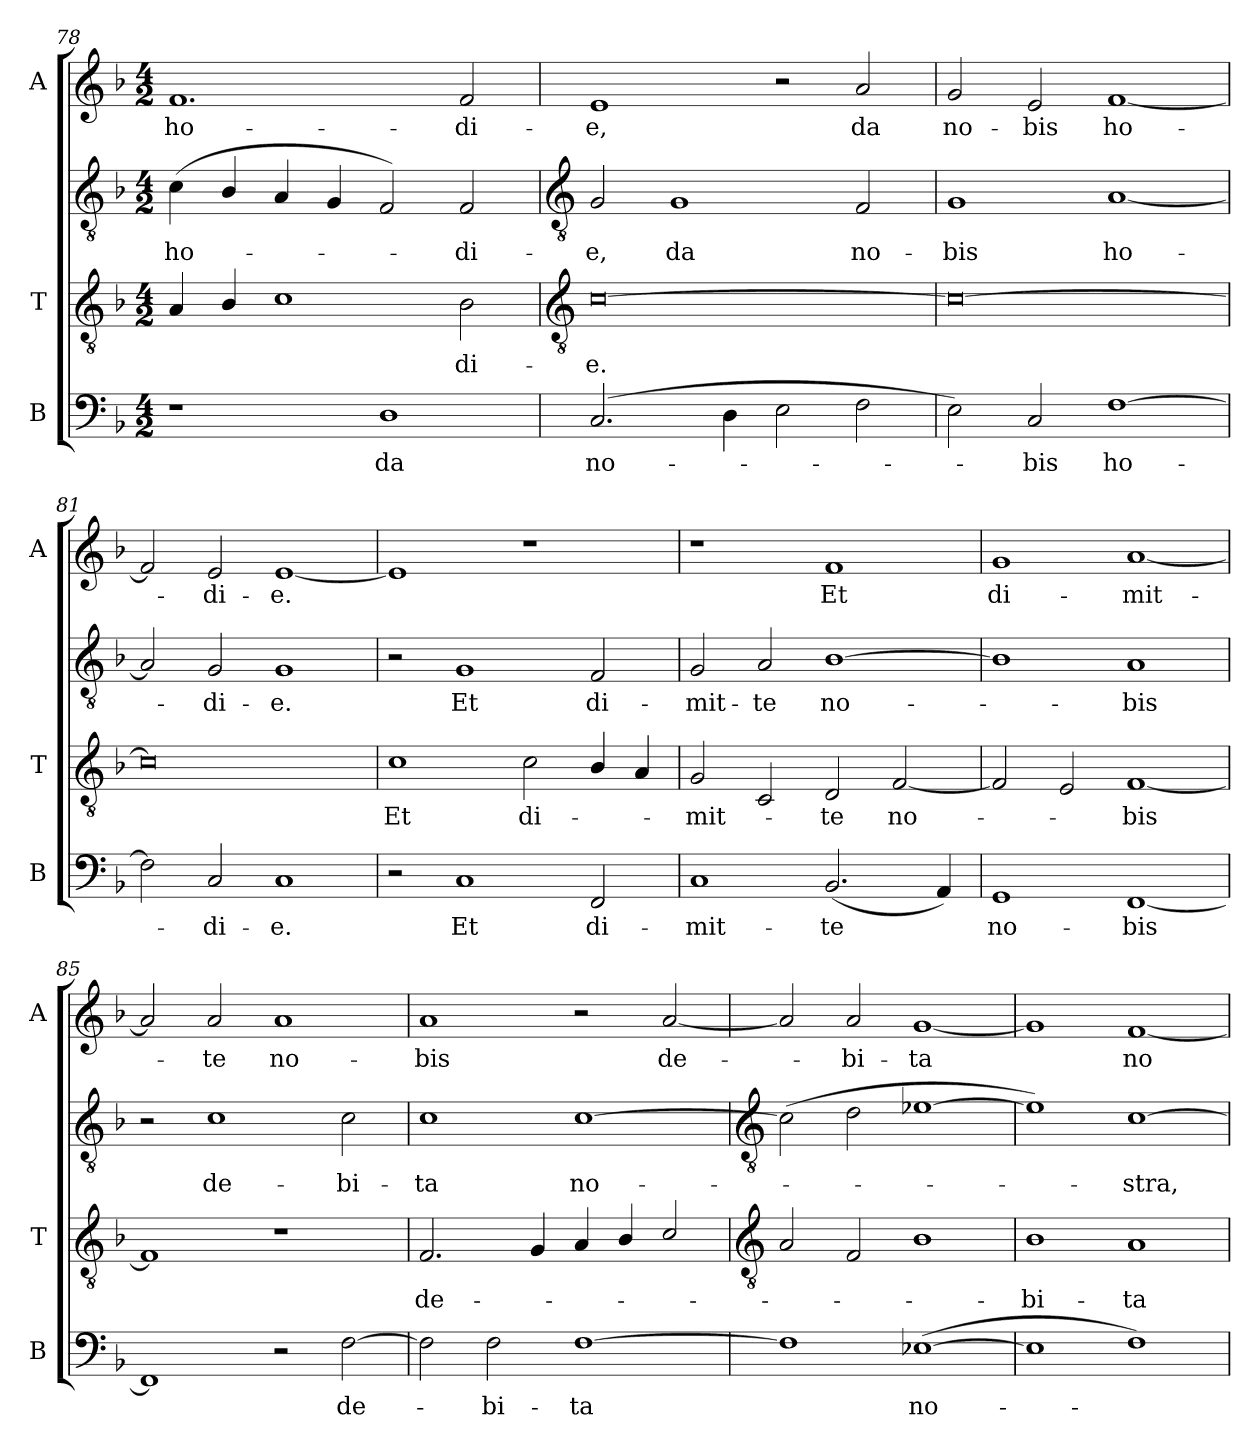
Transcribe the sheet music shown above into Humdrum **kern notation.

**kern	**text	**kern	**text	**kern	**text	**kern	**text
*part3	*part3	*part2	*part2	*part2	*part2	*part1	*part1
*staff4	*staff4	*staff3	*staff3	*staff2	*staff2	*staff1	*staff1
*I"B	*	*I"T	*	*	*	*I"A	*
*I'B	*	*I'T	*	*	*	*I'A	*
*clefF4	*	*clefGv2	*	*clefGv2	*	*clefG2	*
*k[b-]	*	*k[b-]	*	*k[b-]	*	*k[b-]	*
*F:	*	*F:	*	*F:	*	*F:	*
*M4/2	*	*M4/2	*	*M4/2	*	*M4/2	*
=78	=78	=78	=78	=78	=78	=78	=78
!	!	!	!	!	!LO:LY:b	!	!LO:LY:b
1r	.	4A	.	(<4c	ho-	1.f	ho-
.	.	4B-/	.	4B-/	.	.	.
.	.	1c	.	4A	.	.	.
.	.	.	.	4G	.	.	.
!	!LO:LY:b	!	!	!	!	!	!
1D	da	.	.	2F)	.	.	.
!	!	!	!LO:LY:b	!	!LO:LY:b	!	!LO:LY:b
.	.	2B-	-di-	2F	di-	2f	-di-
!!LO:LB:g=z
=79	=79	=79	=79	=79	=79	=79	=79
*	*	*clefGv2	*	*clefGv2	*	*	*
!	!LO:LY:b	!	!LO:LY:b	!	!LO:LY:b	!	!LO:LY:b
(>2.C	no-	[0c	-e.	2G	-e,	1e	-e,
!	!	!	!	!	!LO:LY:b	!	!
.	.	.	.	1G	da	.	.
4D	.	.	.	.	.	.	.
2E	.	.	.	.	.	2r	.
!	!	!	!	!	!LO:LY:b	!	!LO:LY:b
2F	.	.	.	2F	no-	2a	da
=80	=80	=80	=80	=80	=80	=80	=80
!	!	!	!	!	!LO:LY:b	!	!LO:LY:b
2E)	.	0c_	.	1G	bis	2g	no-
!	!LO:LY:b	!	!	!	!	!	!LO:LY:b
2C	bis	.	.	.	.	2e	-bis
!	!LO:LY:b	!	!	!	!LO:LY:b	!	!LO:LY:b
[1F	ho-	.	.	[1A	ho-	[1f	ho-
=81	=81	=81	=81	=81	=81	=81	=81
2F]	.	0c]	.	2A]	.	2f]	.
!	!LO:LY:b	!	!	!	!LO:LY:b	!	!LO:LY:b
2C	di-	.	.	2G	di-	2e	di-
!	!LO:LY:b	!	!	!	!LO:LY:b	!	!LO:LY:b
1C	-e.	.	.	1G	-e.	[1e	-e.
=82	=82	=82	=82	=82	=82	=82	=82
!	!	!	!LO:LY:b	!	!	!	!
2r	.	1c	-Et	2r	.	1e]	.
!	!LO:LY:b	!	!	!	!LO:LY:b	!	!
1C	Et	.	.	1G	Et	.	.
!	!	!	!LO:LY:b	!	!	!	!
.	.	2c	di-	.	.	1r	.
!	!LO:LY:b	!	!	!	!LO:LY:b	!	!
2FF	di-	4B-/	.	2F	di-	.	.
.	.	4A	.	.	.	.	.
=83	=83	=83	=83	=83	=83	=83	=83
!	!LO:LY:b	!	!LO:LY:b	!	!LO:LY:b	!	!
1C	-mit-	2G	mit-	2G	mit-	1r	.
!	!	!	!	!	!LO:LY:b	!	!
.	.	2C	.	2A	-te	.	.
!	!LO:LY:b	!	!LO:LY:b	!	!LO:LY:b	!	!LO:LY:b
(<2.BB-	-te	2D	te	[1B-	no-	1f	Et
!	!	!	!LO:LY:b	!	!	!	!
.	.	[2F	no-	.	.	.	.
4AA)	.	.	.	.	.	.	.
=84	=84	=84	=84	=84	=84	=84	=84
!	!LO:LY:b	!	!	!	!	!	!LO:LY:b
1GG	no-	2F]	.	1B-]	.	1g	di-
.	.	2E	.	.	.	.	.
!	!LO:LY:b	!	!LO:LY:b	!	!LO:LY:b	!	!LO:LY:b
[1FF	-bis	[1F	bis	1A	bis	[1a	-mit-
=85	=85	=85	=85	=85	=85	=85	=85
1FF]	.	1F]	.	2r	.	2a]	.
!	!	!	!	!	!LO:LY:b	!	!LO:LY:b
.	.	.	.	1c	de-	2a	te
!	!	!	!	!	!	!	!LO:LY:b
2r	.	1r	.	.	.	1a	no-
!	!LO:LY:b	!	!	!	!LO:LY:b	!	!
[2F	de-	.	.	2c	-bi-	.	.
=86	=86	=86	=86	=86	=86	=86	=86
!	!	!	!LO:LY:b	!	!LO:LY:b	!	!LO:LY:b
2F]	.	2.F	de-	1c	-ta	1a	-bis
!	!LO:LY:b	!	!	!	!	!	!
2F	bi-	.	.	.	.	.	.
.	.	4G	.	.	.	.	.
!	!LO:LY:b	!	!	!	!LO:LY:b	!	!
[1F	-ta	4A	.	[1c	no-	2r	.
.	.	4B-/	.	.	.	.	.
!	!	!	!	!	!	!	!LO:LY:b
.	.	2c/	.	.	.	[2a	de-
!!LO:LB:g=z
=87	=87	=87	=87	=87	=87	=87	=87
*	*	*clefGv2	*	*clefGv2	*	*	*
1F]	.	2A	.	(>2c]	.	2a]	.
!	!	!	!	!	!	!	!LO:LY:b
.	.	2F	.	2d	.	2a	bi-
!	!LO:LY:b	!	!	!	!	!	!LO:LY:b
(>[1E-X	no-	1B-/	.	[1e-X	.	[1g	-ta
=88	=88	=88	=88	=88	=88	=88	=88
!	!	!	!LO:LY:b	!	!	!	!
1E-]	.	1B-	bi-	1e-])	.	1g]	.
!	!	!	!LO:LY:b	!	!LO:LY:b	!	!LO:LY:b
1F)	.	1A	-ta	[1c	stra,	[1f	no-
=	=	=	=	=	=	=	=
*-	*-	*-	*-	*-	*-	*-	*-
